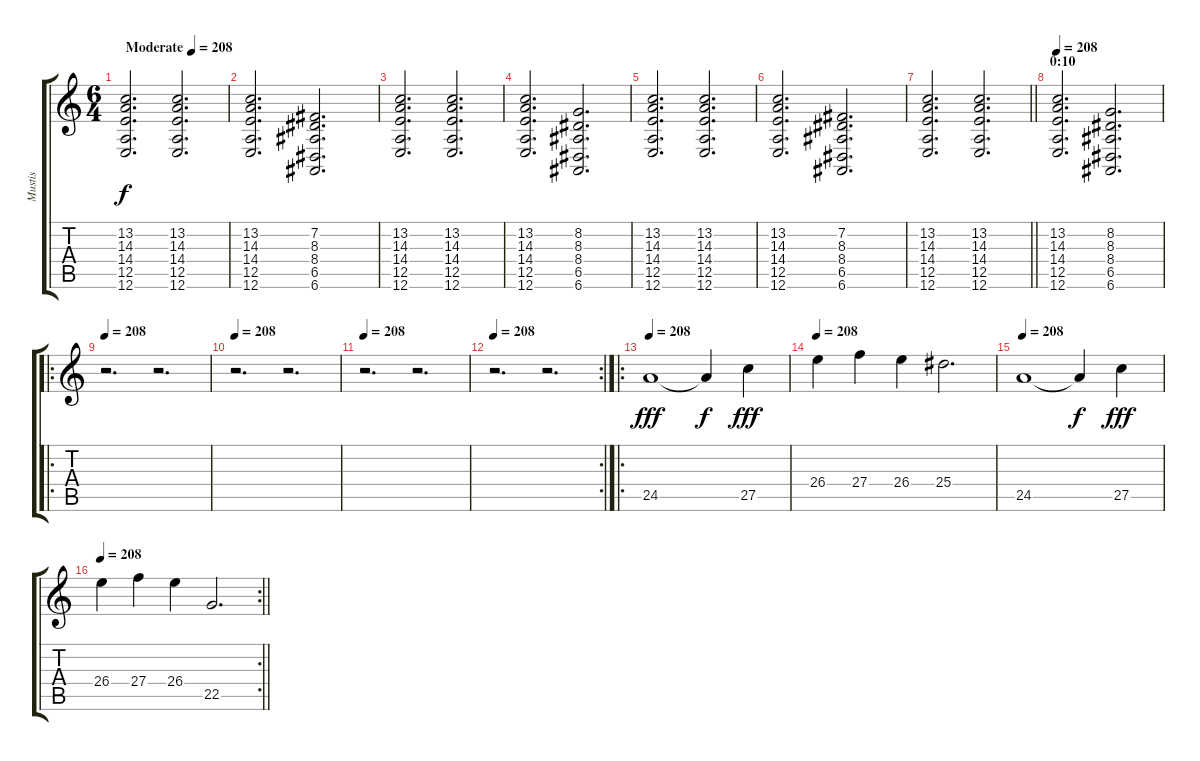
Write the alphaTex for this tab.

\track ("Mustis" "Mustis") {instrument acousticgrandpiano}
\staff {score tabs}
\tuning (E4 B3 G3 D3 A2 E2) {hide}
\ts (6 4)
\tempo (208 "Moderate")
\clef g2
\ks c
(13.2 14.3 14.4 12.5 12.6).2{d dy f instrument harpsichord} (13.2 14.3 14.4 12.5 12.6).2{d} |
(13.2 14.3 14.4 12.5 12.6).2{d instrument harpsichord} (7.2 8.3 8.4 6.5 6.6).2{d} |
(13.2 14.3 14.4 12.5 12.6).2{d instrument harpsichord} (13.2 14.3 14.4 12.5 12.6).2{d} |
(13.2 14.3 14.4 12.5 12.6).2{d instrument harpsichord} (8.2 8.3 8.4 6.5 6.6).2{d} |
(13.2 14.3 14.4 12.5 12.6).2{d instrument harpsichord} (13.2 14.3 14.4 12.5 12.6).2{d} |
(13.2 14.3 14.4 12.5 12.6).2{d instrument harpsichord} (7.2 8.3 8.4 6.5 6.6).2{d} |
\barLineRight lightlight
(13.2 14.3 14.4 12.5 12.6).2{d instrument harpsichord} (13.2 14.3 14.4 12.5 12.6).2{d} |
\section ("" "0:10")
\tempo 208
(13.2 14.3 14.4 12.5 12.6).2{d instrument harpsichord} (8.2 8.3 8.4 6.5 6.6).2{d} |
\ro
\tempo 208
r.2{d} r.2{d} |
\tempo 208
r.2{d} r.2{d} |
\tempo 208
r.2{d} r.2{d} |
\rc 2
\tempo 208
r.2{d} r.2{d} |
\ro
\tempo 208
24.5.1{dy fff instrument acousticgrandpiano} 24.5{t}.4{dy f} 27.5.4{dy fff} |
\tempo 208
26.4.4 27.4.4 26.4.4 25.4.2{d} |
\tempo 208
24.5.1 24.5{t}.4{dy f} 27.5.4{dy fff} |
\rc 2
\tempo 208
\barLineRight lightlight
26.4.4 27.4.4 26.4.4 22.5.2{d}
